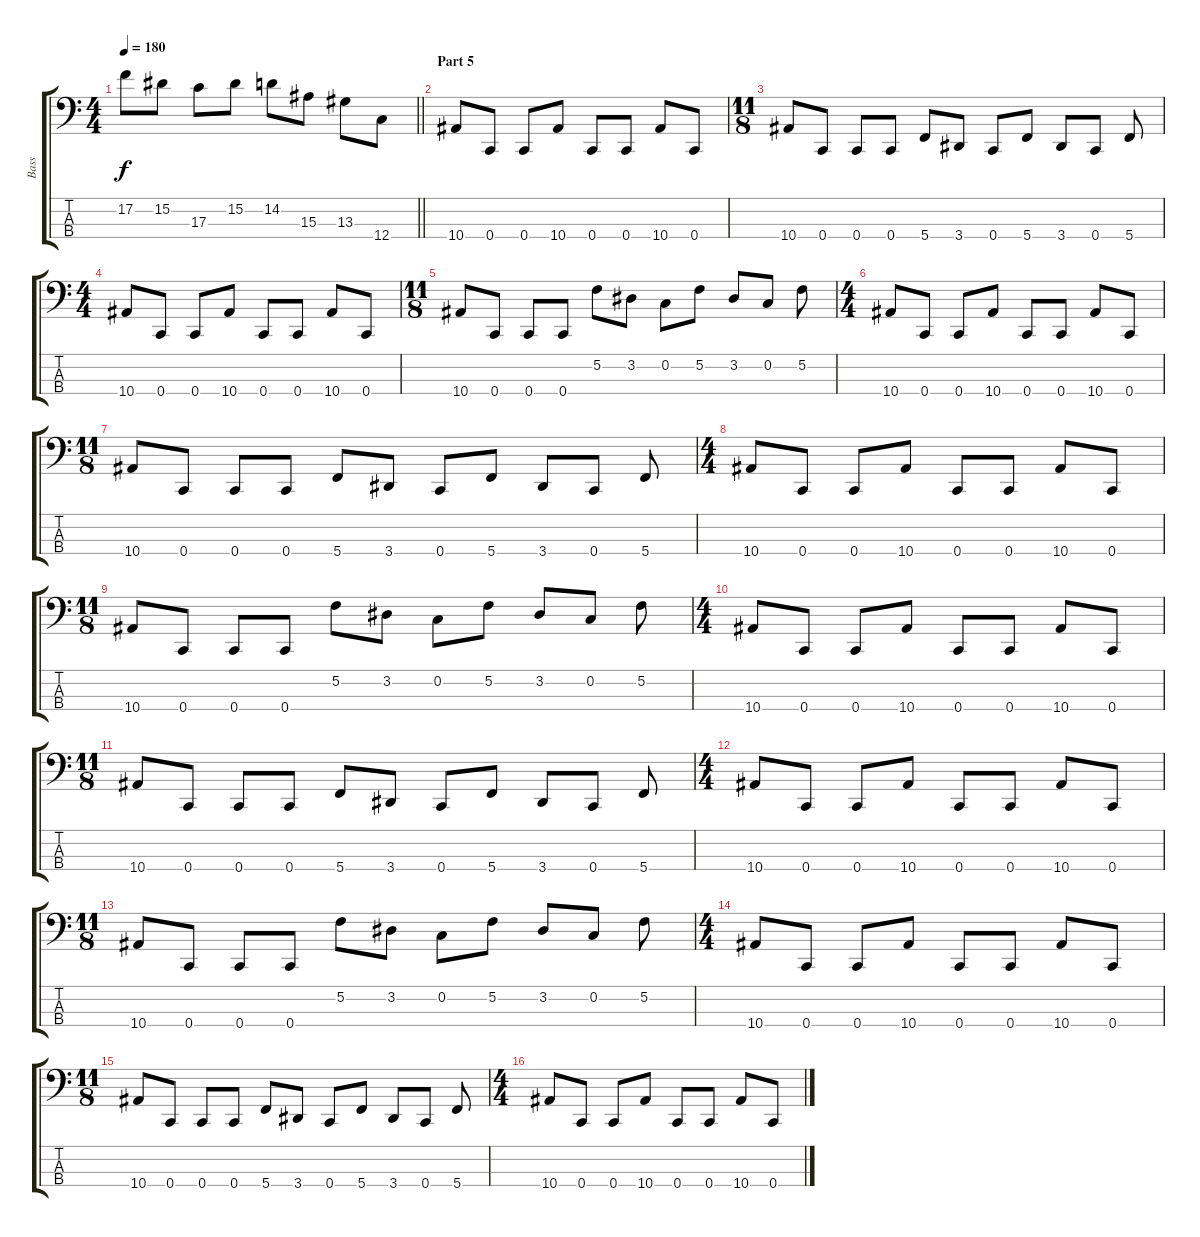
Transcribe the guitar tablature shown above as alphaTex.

\track ("Bass" "Bass") {instrument electricbassfinger}
\staff {score tabs}
\tuning (F2 C2 G1 C1) {hide}
\ts (4 4)
\tempo 180
\clef f4
\barLineRight lightlight
\ks c
17.2.8{dy f} 15.2.8 17.3.8 15.2.8 14.2.8 15.3.8 13.3.8 12.4.8 |
\section ("" "Part 5")
10.4.8 0.4.8 0.4.8 10.4.8 0.4.8 0.4.8 10.4.8 0.4.8 |
\ts (11 8)
10.4.8 0.4.8 0.4.8 0.4.8 5.4.8 3.4.8 0.4.8 5.4.8 3.4.8 0.4.8 5.4.8 |
\ts (4 4)
10.4.8 0.4.8 0.4.8 10.4.8 0.4.8 0.4.8 10.4.8 0.4.8 |
\ts (11 8)
10.4.8 0.4.8 0.4.8 0.4.8 5.2.8 3.2.8 0.2.8 5.2.8 3.2.8 0.2.8 5.2.8 |
\ts (4 4)
10.4.8 0.4.8 0.4.8 10.4.8 0.4.8 0.4.8 10.4.8 0.4.8 |
\ts (11 8)
10.4.8 0.4.8 0.4.8 0.4.8 5.4.8 3.4.8 0.4.8 5.4.8 3.4.8 0.4.8 5.4.8 |
\ts (4 4)
10.4.8 0.4.8 0.4.8 10.4.8 0.4.8 0.4.8 10.4.8 0.4.8 |
\ts (11 8)
10.4.8 0.4.8 0.4.8 0.4.8 5.2.8 3.2.8 0.2.8 5.2.8 3.2.8 0.2.8 5.2.8 |
\ts (4 4)
10.4.8 0.4.8 0.4.8 10.4.8 0.4.8 0.4.8 10.4.8 0.4.8 |
\ts (11 8)
10.4.8 0.4.8 0.4.8 0.4.8 5.4.8 3.4.8 0.4.8 5.4.8 3.4.8 0.4.8 5.4.8 |
\ts (4 4)
10.4.8 0.4.8 0.4.8 10.4.8 0.4.8 0.4.8 10.4.8 0.4.8 |
\ts (11 8)
10.4.8 0.4.8 0.4.8 0.4.8 5.2.8 3.2.8 0.2.8 5.2.8 3.2.8 0.2.8 5.2.8 |
\ts (4 4)
10.4.8 0.4.8 0.4.8 10.4.8 0.4.8 0.4.8 10.4.8 0.4.8 |
\ts (11 8)
10.4.8 0.4.8 0.4.8 0.4.8 5.4.8 3.4.8 0.4.8 5.4.8 3.4.8 0.4.8 5.4.8 |
\ts (4 4)
10.4.8 0.4.8 0.4.8 10.4.8 0.4.8 0.4.8 10.4.8 0.4.8
